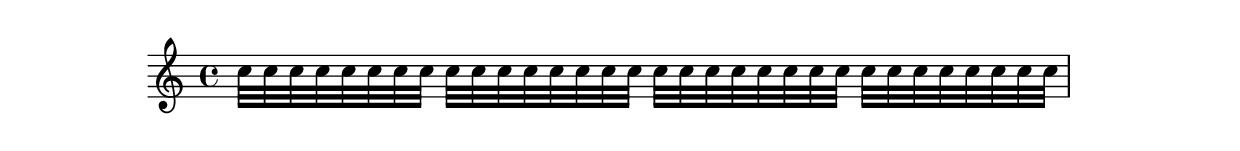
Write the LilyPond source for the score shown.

%% Do not edit this file; it is auto-generated from LSR http://lsr.dsi.unimi.it
%% This file is in the public domain.
\version "2.13.1"

\header {
  lsrtags = "rhythms"

%% Translation of GIT committish: 151f1bb8c0aae8294e62d0470246ee1019aedfbc
  texidoces = "
Las barras de semicorcheas (o notas más breves) seguidas no se
subdividen de forma predeterminada.  Esto es: las tres (o más)
barras se prolongan, sin dividirse, sobre grupos completos de
notas.  Este comportamiento se puede modificar para que las barras
se subdividan en subgrupos mediante el establecimiento de la
propiedad @code{subdivideBeams}.  Cuando está establecida, las
diversas barras se subdividen a intervalos definidos por el valor
actual de la longitud del pulso @code{beatLength} reduciendo las
barras múltiples a una sola entre los subgrupos.  Observe que el
valor predeterminado de @code{beatLength} es de una negra si no
está establecido explícitamente.  Se debe establecer al valor de
una fracción que da la duración el subgrupo de barras utilizando
la función @code{make-moment}, como se muestra aquí:

"
  doctitlees = "Subdivisión de las barras de semicorchea"

%% Translation of GIT committish: 0364058d18eb91836302a567c18289209d6e9706
  texidocde = "
Die Balken von aufeinanderfolgenden Sechszehnteln (oder kürzeren Notenwerten)
werden standardmäßig nicht unterteilt.  Dieses Verhalten kann verändert
werden, sodass die Balken in Untergruppen aufgeteilt werden, indem man
die Eigenschaft @code{subdivideBeams} verändert.  Man muss die Unterteilungsintervalle
als Notenbruch mit der @code{make-moment}-Funktion für @code{beatLength} angeben,
damit die Balken unterbrochen wird und nur ein Balken durchgezogen bleibt.  Der
Standardwert für @code{beatLength} ist 1 / Zähler des aktuellen Taktes.

"
  doctitlede = "Balken in Untergruppen teilen"


%% Translation of GIT committish: b3196fadd8f42d05ba35e8ac42f7da3caf8a3079
  texidocfr = "
Les ligatures d'une succession de notes de durée inférieure à la croche
ne sont pas subdivisées par défaut.  Autrement dit, tous les traits de
ligature seront continus.  Ce comportement peut être modifié aafin de
diviser la ligature en sous-groupes grâce à la propriété
@code{subdivideBeams}.  Lorsqu'elle est activée, les ligatures seront
subdivisées selon un intervalle défini par @code{beatLength} ; il n'y
aura alors plus qu'un seul trait de ligature entre chaque sous-groupe.  
Par défaut, @code{beatLength} fixe la valeur de référence à une noire.
Il faudra donc lui fournir, à l'aide de la fonction @code{make-moment},
une fraction correspondant au sous-groupe désiré, comme dans l'exemple
suivant. 

"
  doctitlefr = "Subdivision des ligatures"

  texidoc = "
The beams of consecutive 16th (or shorter) notes are, by default, not
sub-divided.  That is, the three (or more) beams stretch unbroken over
entire groups of notes.  This behavior can be modified to sub-divide
the beams into sub-groups by setting the property
@code{subdivideBeams}. When set, multiple beams will be sub-divided at
intervals defined by the current value of @code{beatLength} by reducing
the multiple beams to just one beam between the sub-groups. Note that
@code{beatLength} defaults to one over the denominator of the current
time signature if not set explicitly. It must be set to a fraction
giving the duration of the beam sub-group using the @code{make-moment}
function, as shown here:



"
  doctitle = "Sub-dividing beams"
} % begin verbatim

\relative c'' {
  c32[ c c c c c c c]
  \set subdivideBeams = ##t
  c32[ c c c c c c c]

  % Set beam sub-group length to an eighth note
  \set beatLength = #(ly:make-moment 1 8)
  c32[ c c c c c c c]

  % Set beam sub-group length to a sixteenth note
  \set beatLength = #(ly:make-moment 1 16)
  c32[ c c c c c c c]
}

